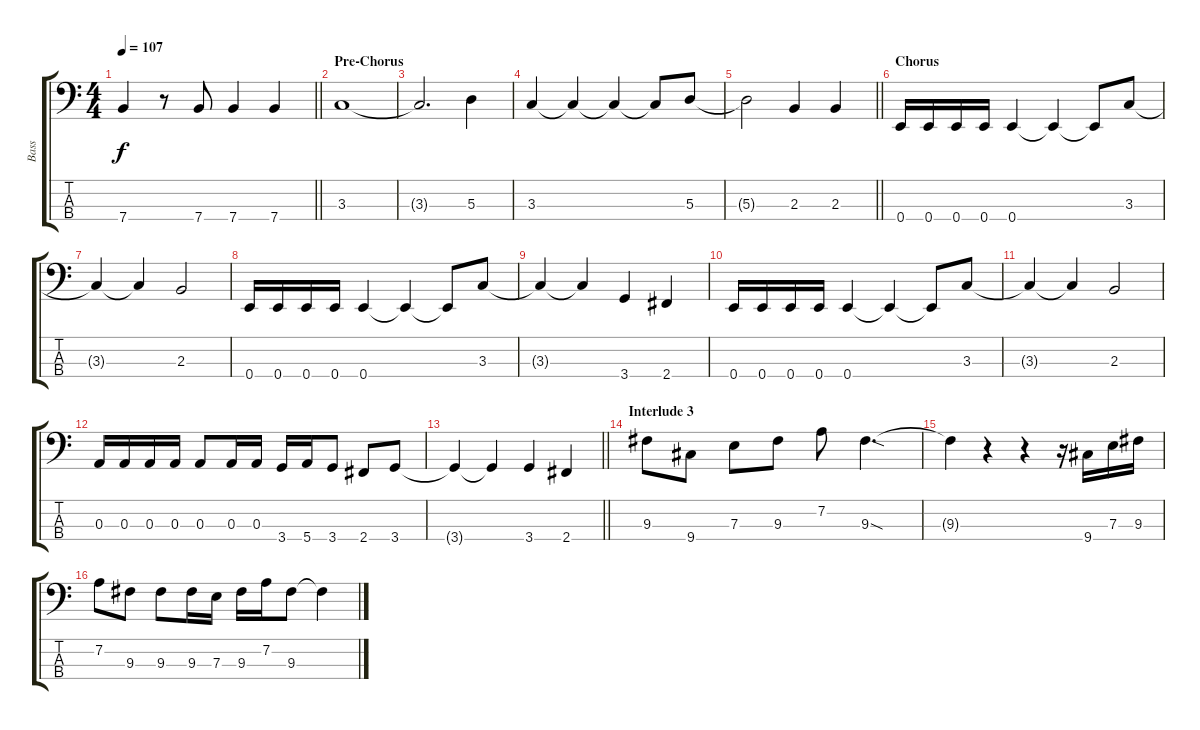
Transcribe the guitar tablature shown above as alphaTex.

\track ("Bass" "Bass") {instrument electricbassfinger}
\staff {score tabs}
\tuning (G2 D2 A1 E1) {hide}
\ts (4 4)
\tempo 107
\clef f4
\barLineRight lightlight
\ks c
7.4.4{dy f} r.8 7.4.8 7.4.4 7.4.4 |
\section ("" "Pre-Chorus")
3.3.1 |
3.3{t}.2{d} 5.3.4 |
3.3.4 3.3{t}.4 3.3{t}.4 3.3{t}.8 5.3.8 |
\barLineRight lightlight
5.3{t}.2 2.3.4 2.3.4 |
\section ("" "Chorus")
0.4.16 0.4.16 0.4.16 0.4.16 0.4.4 0.4{t}.4 0.4{t}.8 3.3.8 |
3.3{t}.4 3.3{t}.4 2.3.2 |
0.4.16 0.4.16 0.4.16 0.4.16 0.4.4 0.4{t}.4 0.4{t}.8 3.3.8 |
3.3{t}.4 3.3{t}.4 3.4.4 2.4.4 |
0.4.16 0.4.16 0.4.16 0.4.16 0.4.4 0.4{t}.4 0.4{t}.8 3.3.8 |
3.3{t}.4 3.3{t}.4 2.3.2 |
0.3.16 0.3.16 0.3.16 0.3.16 0.3.8 0.3.16 0.3.16 3.4.16 5.4.16 3.4.8 2.4.8 3.4.8 |
\barLineRight lightlight
3.4{t}.4 3.4{t}.4 3.4.4 2.4.4 |
\section ("" "Interlude 3")
9.3.8 9.4.8 7.3.8 9.3.8 7.2.8 9.3{sod}.4{d} |
9.3{t}.4 r.4 r.4 r.16 9.4.16 7.3.16 9.3.16 |
7.2.8 9.3.8 9.3.8 9.3.16 7.3.16 9.3.16 7.2.16 9.3.8 9.3{t}.4
